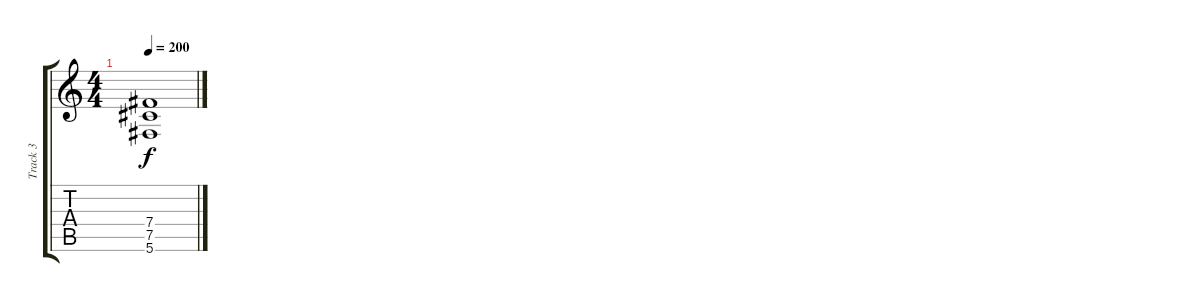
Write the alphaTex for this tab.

\track ("Track 3" "Track 3") {instrument distortionguitar}
\staff {score tabs}
\tuning (Db4 Ab3 E3 B2 Gb2 Db2) {hide}
\ts (4 4)
\tempo 200
\clef g2
\ks c
(7.4{t} 7.5{t} 5.6{t}).1{dy f}
